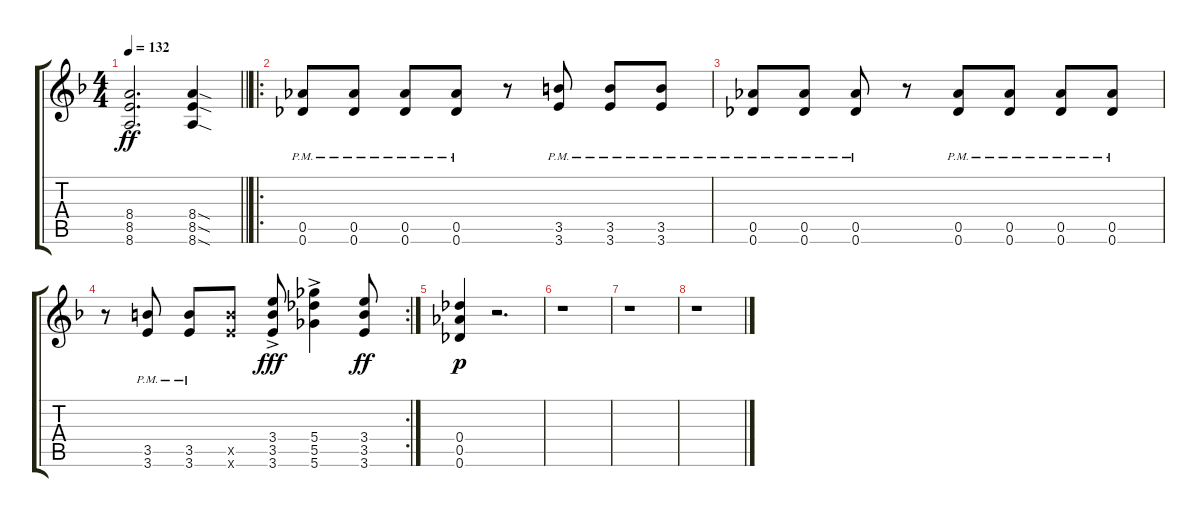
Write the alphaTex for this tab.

\track (" " " ") {instrument distortionguitar}
\staff {score tabs}
\tuning (Eb4 Bb3 Gb3 Db3 Ab2 Db2) {hide}
\ts (4 4)
\tempo 132
\clef g2
\barLineRight lightlight
\ks f
(8.4{t} 8.5{t} 8.6{t}).2{d dy ff} (8.4{sod} 8.5{sod} 8.6{sod}).4 |
\ro
(0.5{pm} 0.6{pm}).8{ot 8vb} (0.5{pm} 0.6{pm}).8{ot 8vb} (0.5{pm} 0.6{pm}).8{ot 8vb} (0.5{pm} 0.6{pm}).8{ot 8vb} r.8 (3.5{pm} 3.6{pm}).8{ot 8vb} (3.5{pm} 3.6{pm}).8{ot 8vb} (3.5{pm} 3.6{pm}).8{ot 8vb} |
(0.5{pm} 0.6{pm}).8{ot 8vb} (0.5{pm} 0.6{pm}).8{ot 8vb} (0.5{pm} 0.6{pm}).8{ot 8vb} r.8 (0.5{pm} 0.6{pm}).8{ot 8vb} (0.5{pm} 0.6{pm}).8{ot 8vb} (0.5{pm} 0.6{pm}).8{ot 8vb} (0.5{pm} 0.6{pm}).8{ot 8vb} |
\rc 2
r.8 (3.5{pm} 3.6{pm}).8{ot 8vb} (3.5{pm} 3.6{pm}).8{ot 8vb} (3.5{x} 3.6{x}).8{ot 8vb} (3.4{ac} 3.5{ac} 3.6{ac}).8{ot 8vb dy fff} (5.4{ac} 5.5{ac} 5.6{ac}).4{ot 8vb} (3.4 3.5 3.6).8{ot 8vb dy ff} |
(0.4 0.5 0.6).4{ot 8vb dy p} r.2{d} |
r.1 |
r.1 |
r.1
